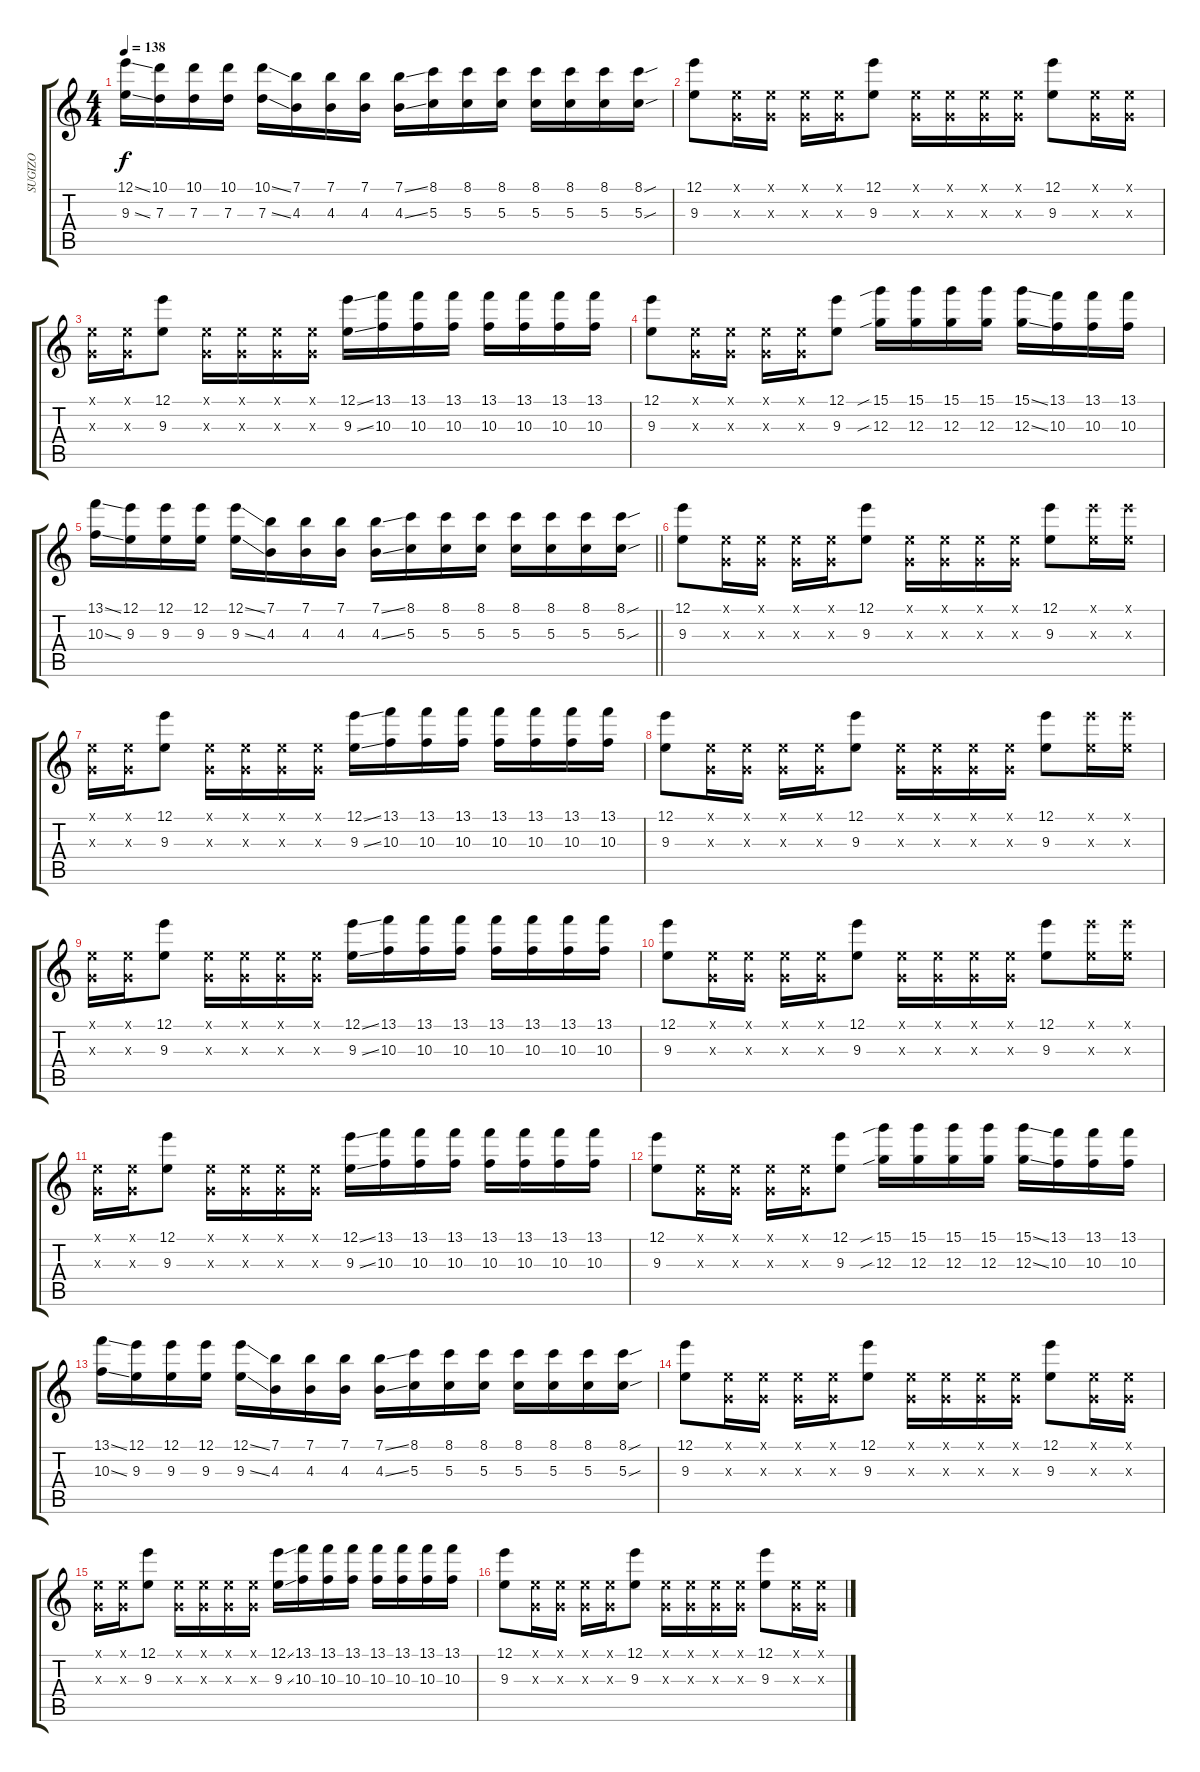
\track ("SUGIZO" "SUGIZO") {instrument distortionguitar}
\staff {score tabs}
\tuning (E4 B3 G3 D3 A2 E2) {hide}
\ts (4 4)
\tempo 138
\clef g2
\ks c
(12.1{ss} 9.3{ss}).16{dy f balance 8} (10.1 7.3).16 (10.1 7.3).16 (10.1 7.3).16 (10.1{ss} 7.3{ss}).16 (7.1 4.3).16 (7.1 4.3).16 (7.1 4.3).16 (7.1{ss} 4.3{ss}).16 (8.1 5.3).16 (8.1 5.3).16 (8.1 5.3).16 (8.1 5.3).16 (8.1 5.3).16 (8.1 5.3).16 (8.1{sou} 5.3{sou}).16 |
(12.1 9.3).8{balance 5} (0.1{x} 0.3{x}).16 (0.1{x} 0.3{x}).16 (0.1{x} 0.3{x}).16 (0.1{x} 0.3{x}).16 (12.1 9.3).8 (0.1{x} 0.3{x}).16 (0.1{x} 0.3{x}).16 (0.1{x} 0.3{x}).16 (0.1{x} 0.3{x}).16 (12.1 9.3).8 (0.1{x} 0.3{x}).16 (0.1{x} 0.3{x}).16 |
(0.1{x} 0.3{x}).16{balance 8} (0.1{x} 0.3{x}).16 (12.1 9.3).8 (0.1{x} 0.3{x}).16 (0.1{x} 0.3{x}).16 (0.1{x} 0.3{x}).16 (0.1{x} 0.3{x}).16 (12.1{ss} 9.3{ss}).16 (13.1 10.3).16 (13.1 10.3).16 (13.1 10.3).16 (13.1 10.3).16 (13.1 10.3).16 (13.1 10.3).16 (13.1 10.3).16 |
(12.1 9.3).8{balance 11} (0.1{x} 0.3{x}).16 (0.1{x} 0.3{x}).16 (0.1{x} 0.3{x}).16 (0.1{x} 0.3{x}).16 (12.1 9.3).8 (15.1{sib} 12.3{sib}).16 (15.1 12.3).16 (15.1 12.3).16 (15.1 12.3).16 (15.1{ss} 12.3{ss}).16 (13.1 10.3).16 (13.1 10.3).16 (13.1 10.3).16 |
\barLineRight lightlight
(13.1{ss} 10.3{ss}).16{balance 8} (12.1 9.3).16 (12.1 9.3).16 (12.1 9.3).16 (12.1{ss} 9.3{ss}).16 (7.1 4.3).16 (7.1 4.3).16 (7.1 4.3).16 (7.1{ss} 4.3{ss}).16 (8.1 5.3).16 (8.1 5.3).16 (8.1 5.3).16 (8.1 5.3).16 (8.1 5.3).16 (8.1 5.3).16 (8.1{sou} 5.3{sou}).16 |
(12.1 9.3).8{balance 5} (0.1{x} 0.3{x}).16 (0.1{x} 0.3{x}).16 (0.1{x} 0.3{x}).16 (0.1{x} 0.3{x}).16 (12.1 9.3).8 (0.1{x} 0.3{x}).16 (0.1{x} 0.3{x}).16 (0.1{x} 0.3{x}).16 (0.1{x} 0.3{x}).16 (12.1 9.3).8 (12.1{x} 9.3{x}).16 (12.1{x} 9.3{x}).16 |
(0.1{x} 0.3{x}).16{balance 8} (0.1{x} 0.3{x}).16 (12.1 9.3).8 (0.1{x} 0.3{x}).16 (0.1{x} 0.3{x}).16 (0.1{x} 0.3{x}).16 (0.1{x} 0.3{x}).16 (12.1{ss} 9.3{ss}).16 (13.1 10.3).16 (13.1 10.3).16 (13.1 10.3).16 (13.1 10.3).16 (13.1 10.3).16 (13.1 10.3).16 (13.1 10.3).16 |
(12.1 9.3).8{balance 11} (0.1{x} 0.3{x}).16 (0.1{x} 0.3{x}).16 (0.1{x} 0.3{x}).16 (0.1{x} 0.3{x}).16 (12.1 9.3).8 (0.1{x} 0.3{x}).16 (0.1{x} 0.3{x}).16 (0.1{x} 0.3{x}).16 (0.1{x} 0.3{x}).16 (12.1 9.3).8 (12.1{x} 9.3{x}).16 (12.1{x} 9.3{x}).16 |
(0.1{x} 0.3{x}).16{balance 8} (0.1{x} 0.3{x}).16 (12.1 9.3).8 (0.1{x} 0.3{x}).16 (0.1{x} 0.3{x}).16 (0.1{x} 0.3{x}).16 (0.1{x} 0.3{x}).16 (12.1{ss} 9.3{ss}).16 (13.1 10.3).16 (13.1 10.3).16 (13.1 10.3).16 (13.1 10.3).16 (13.1 10.3).16 (13.1 10.3).16 (13.1 10.3).16 |
(12.1 9.3).8{balance 5} (0.1{x} 0.3{x}).16 (0.1{x} 0.3{x}).16 (0.1{x} 0.3{x}).16 (0.1{x} 0.3{x}).16 (12.1 9.3).8 (0.1{x} 0.3{x}).16 (0.1{x} 0.3{x}).16 (0.1{x} 0.3{x}).16 (0.1{x} 0.3{x}).16 (12.1 9.3).8 (12.1{x} 9.3{x}).16 (12.1{x} 9.3{x}).16 |
(0.1{x} 0.3{x}).16{balance 8} (0.1{x} 0.3{x}).16 (12.1 9.3).8 (0.1{x} 0.3{x}).16 (0.1{x} 0.3{x}).16 (0.1{x} 0.3{x}).16 (0.1{x} 0.3{x}).16 (12.1{ss} 9.3{ss}).16 (13.1 10.3).16 (13.1 10.3).16 (13.1 10.3).16 (13.1 10.3).16 (13.1 10.3).16 (13.1 10.3).16 (13.1 10.3).16 |
(12.1 9.3).8{balance 11} (0.1{x} 0.3{x}).16 (0.1{x} 0.3{x}).16 (0.1{x} 0.3{x}).16 (0.1{x} 0.3{x}).16 (12.1 9.3).8 (15.1{sib} 12.3{sib}).16 (15.1 12.3).16 (15.1 12.3).16 (15.1 12.3).16 (15.1{ss} 12.3{ss}).16 (13.1 10.3).16 (13.1 10.3).16 (13.1 10.3).16 |
(13.1{ss} 10.3{ss}).16{balance 8} (12.1 9.3).16 (12.1 9.3).16 (12.1 9.3).16 (12.1{ss} 9.3{ss}).16 (7.1 4.3).16 (7.1 4.3).16 (7.1 4.3).16 (7.1{ss} 4.3{ss}).16 (8.1 5.3).16 (8.1 5.3).16 (8.1 5.3).16 (8.1 5.3).16 (8.1 5.3).16 (8.1 5.3).16 (8.1{sou} 5.3{sou}).16 |
(12.1 9.3).8{balance 5} (0.1{x} 0.3{x}).16 (0.1{x} 0.3{x}).16 (0.1{x} 0.3{x}).16 (0.1{x} 0.3{x}).16 (12.1 9.3).8 (0.1{x} 0.3{x}).16 (0.1{x} 0.3{x}).16 (0.1{x} 0.3{x}).16 (0.1{x} 0.3{x}).16 (12.1 9.3).8 (0.1{x} 0.3{x}).16 (0.1{x} 0.3{x}).16 |
(0.1{x} 0.3{x}).16{balance 8} (0.1{x} 0.3{x}).16 (12.1 9.3).8 (0.1{x} 0.3{x}).16 (0.1{x} 0.3{x}).16 (0.1{x} 0.3{x}).16 (0.1{x} 0.3{x}).16 (12.1{ss} 9.3{ss}).16 (13.1 10.3).16 (13.1 10.3).16 (13.1 10.3).16 (13.1 10.3).16 (13.1 10.3).16 (13.1 10.3).16 (13.1 10.3).16 |
(12.1 9.3).8{balance 11} (0.1{x} 0.3{x}).16 (0.1{x} 0.3{x}).16 (0.1{x} 0.3{x}).16 (0.1{x} 0.3{x}).16 (12.1 9.3).8 (0.1{x} 0.3{x}).16 (0.1{x} 0.3{x}).16 (0.1{x} 0.3{x}).16 (0.1{x} 0.3{x}).16 (12.1 9.3).8 (0.1{x} 0.3{x}).16 (0.1{x} 0.3{x}).16
